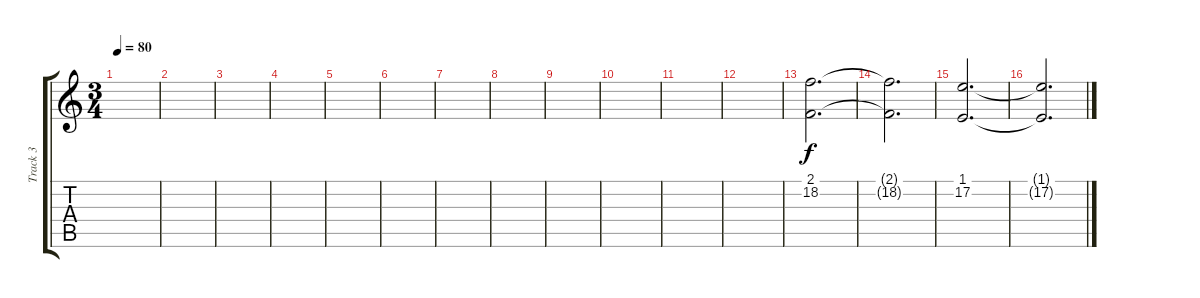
\track ("Track 3" "Track 3") {instrument pad4choir}
\staff {score tabs}
\tuning (Eb4 B3 G3 D3 A2 E2) {hide}
\ts (3 4)
\tempo 80
\clef g2
\ks c
|
|
|
|
|
|
|
|
|
|
|
|
(2.1 18.2).2{d} |
(2.1{t} 18.2{t}).2{d} |
(1.1 17.2).2{d} |
(1.1{t} 17.2{t}).2{d}
